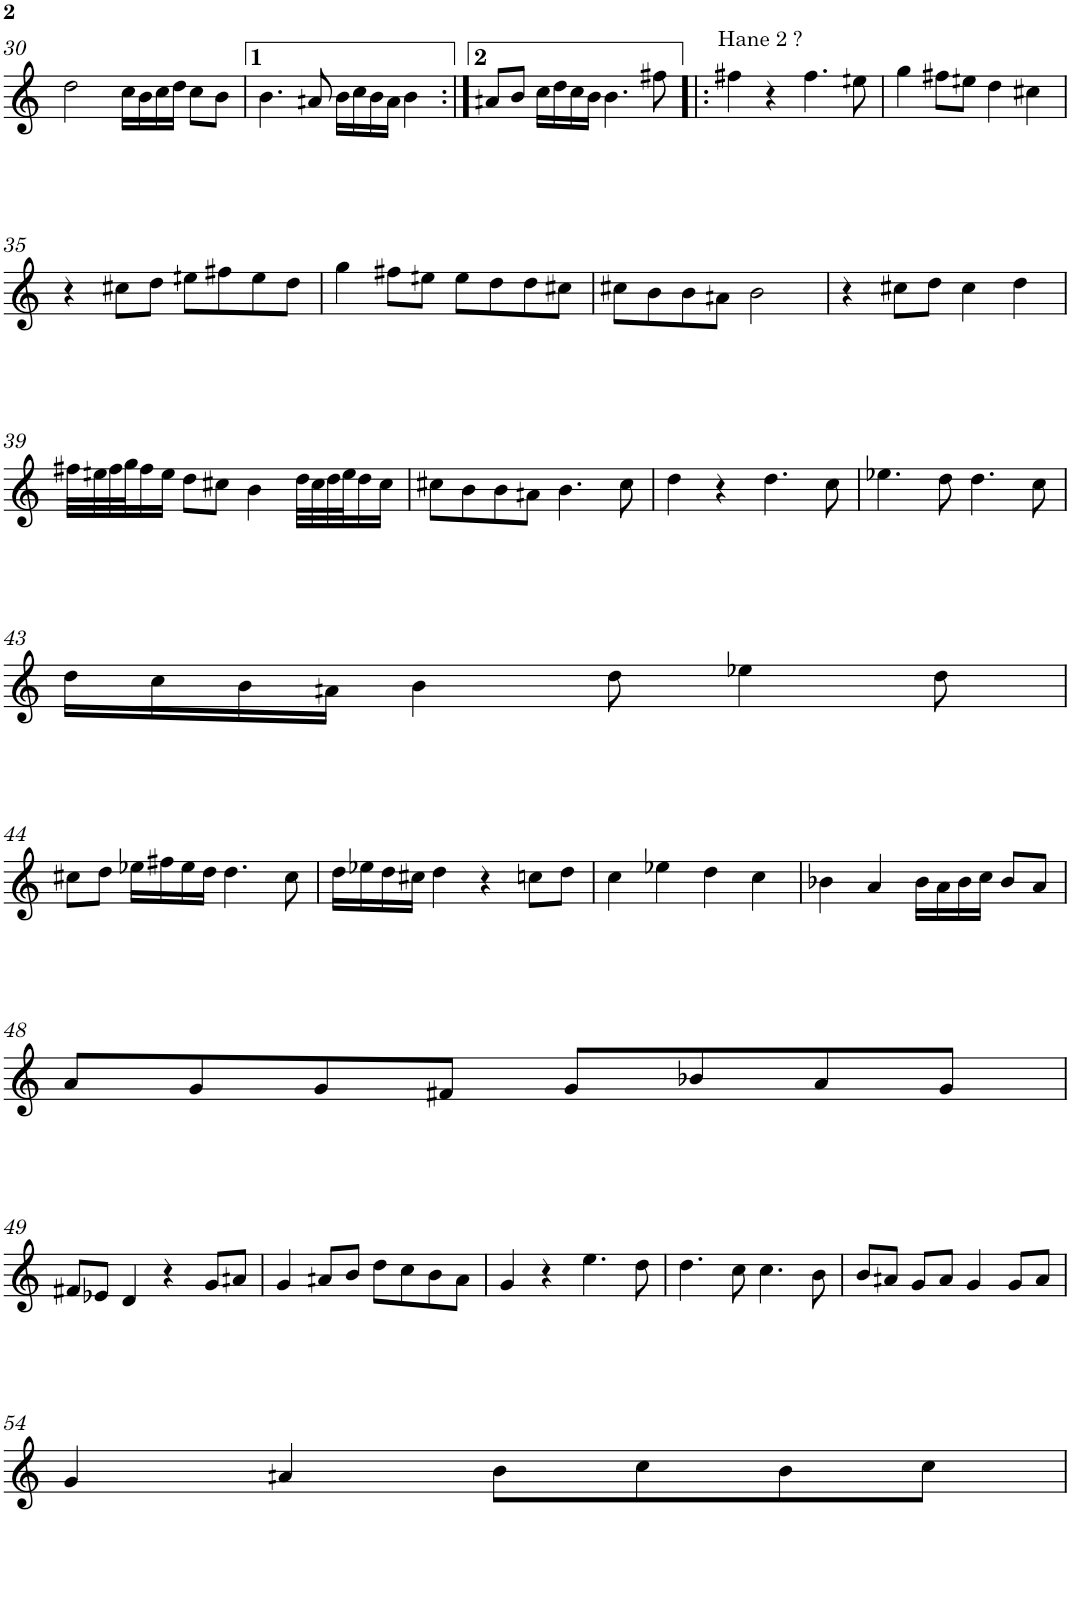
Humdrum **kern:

**kern
*part1
*staff1
*I"Piano
*I'Pno.
!!LO:PB:g=z
*clefG2
*k[]
*M4/4
*met(c)
=30
2dd\
16cc\LL
16b\
16cc\
16dd\JJ
8cc\L
8b\J
=31
4.b\
8an/
16b\LL
16cc\
16b\
16a\JJ
4b\
=32:|!
8an/L
8b/J
16cc\LL
16dd\
16cc\
16b\JJ
4.b\
8ff#X\
=33!|:
!LO:TX:a:t=Hane 2 ?
4ff#X\
4r
4.ff#\
8een\
=34
4gg\
8ff#X\L
8een\J
4dd\
4cc#X\
!!LO:LB:g=z
=35
4r
8cc#X\L
8dd\J
8een\L
8ff#X\
8ee\
8dd\J
=36
4gg\
8ff#X\L
8een\J
8ee\L
8dd\
8dd\
8cc#X\J
=37
8cc#X\L
8b\
8b\
8an\J
2b\
=38
4r
8cc#X\L
8dd\J
4cc#\
4dd\
!!LO:LB:g=z
=39
32ff#X\LLL
32een\
32ff#\
32gg\J
16ff#\
16ee\JJ
8dd\L
8cc#X\J
4b\
32dd\LLL
32cc#\
32dd\
32ee\J
16dd\
16cc#\JJ
=40
8cc#X\L
8b\
8b\
8an\J
4.b\
8cc#\
=41
4dd\
4r
4.dd\
8cc\
=42
4.ee-X\
8dd\
4.dd\
8cc\
!!LO:LB:g=z
=43
16dd\LL
16cc\
16b\
16an\JJ
4b\
8dd\
4ee-X\
8dd\
!!LO:LB:g=z
=44
8cc#X\L
8dd\J
16ee-X\LL
16ff#X\
16ee-\
16dd\JJ
4.dd\
8cc#\
=45
16dd\LL
16ee-X\
16dd\
16cc#X\JJ
4dd\
4r
8ccn\L
8dd\J
=46
4cc\
4ee-X\
4dd\
4cc\
=47
4b-X\
4a/
16b-\LL
16a\
16b-\
16cc\JJ
8b-/L
8a/J
!!LO:LB:g=z
=48
8a/L
8g/
8g/
8f#X/J
8g/L
8b-X/
8a/
8g/J
!!LO:LB:g=z
=49
8f#X/L
8e-X/J
4d/
4r
8g/L
8an/J
=50
4g/
8an/L
8b/J
8dd\L
8cc\
8b\
8a\J
=51
4g/
4r
4.ee\
8dd\
=52
4.dd\
8cc\
4.cc\
8b\
=53
8b/L
8an/J
8g/L
8a/J
4g/
8g/L
8a/J
!!LO:LB:g=z
=54
4g/
4an/
8b\L
8cc\
8b\
8cc\J
=
*-
